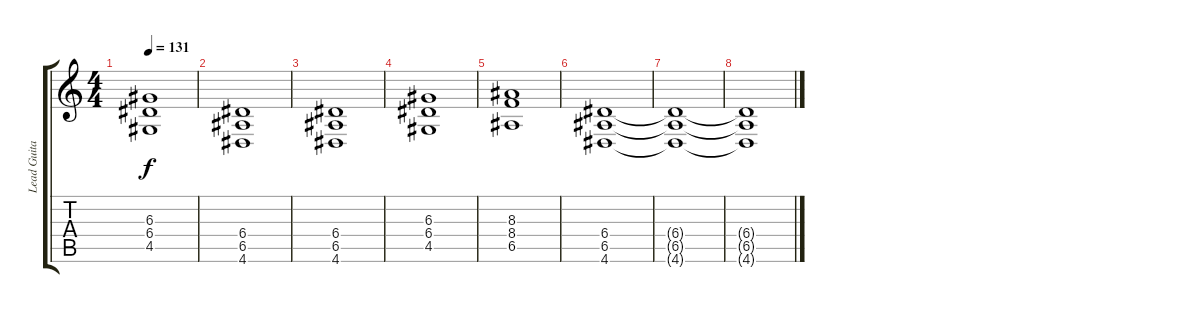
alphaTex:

\track ("Lead Guitar, Effects" "Lead Guita") {instrument distortionguitar}
\staff {score tabs}
\tuning (B3 Gb3 D3 A2 E2 B1) {hide}
\ts (4 4)
\tempo 131
\clef g2
\ks c
(6.3 6.4 4.5).1{dy f} |
(6.4 6.5 4.6).1 |
(6.4 6.5 4.6).1 |
(6.3 6.4 4.5).1 |
(8.3 8.4 6.5).1 |
(6.4 6.5 4.6).1 |
(6.4{t} 6.5{t} 4.6{t}).1{volume 0} |
(6.4{t} 6.5{t} 4.6{t}).1
